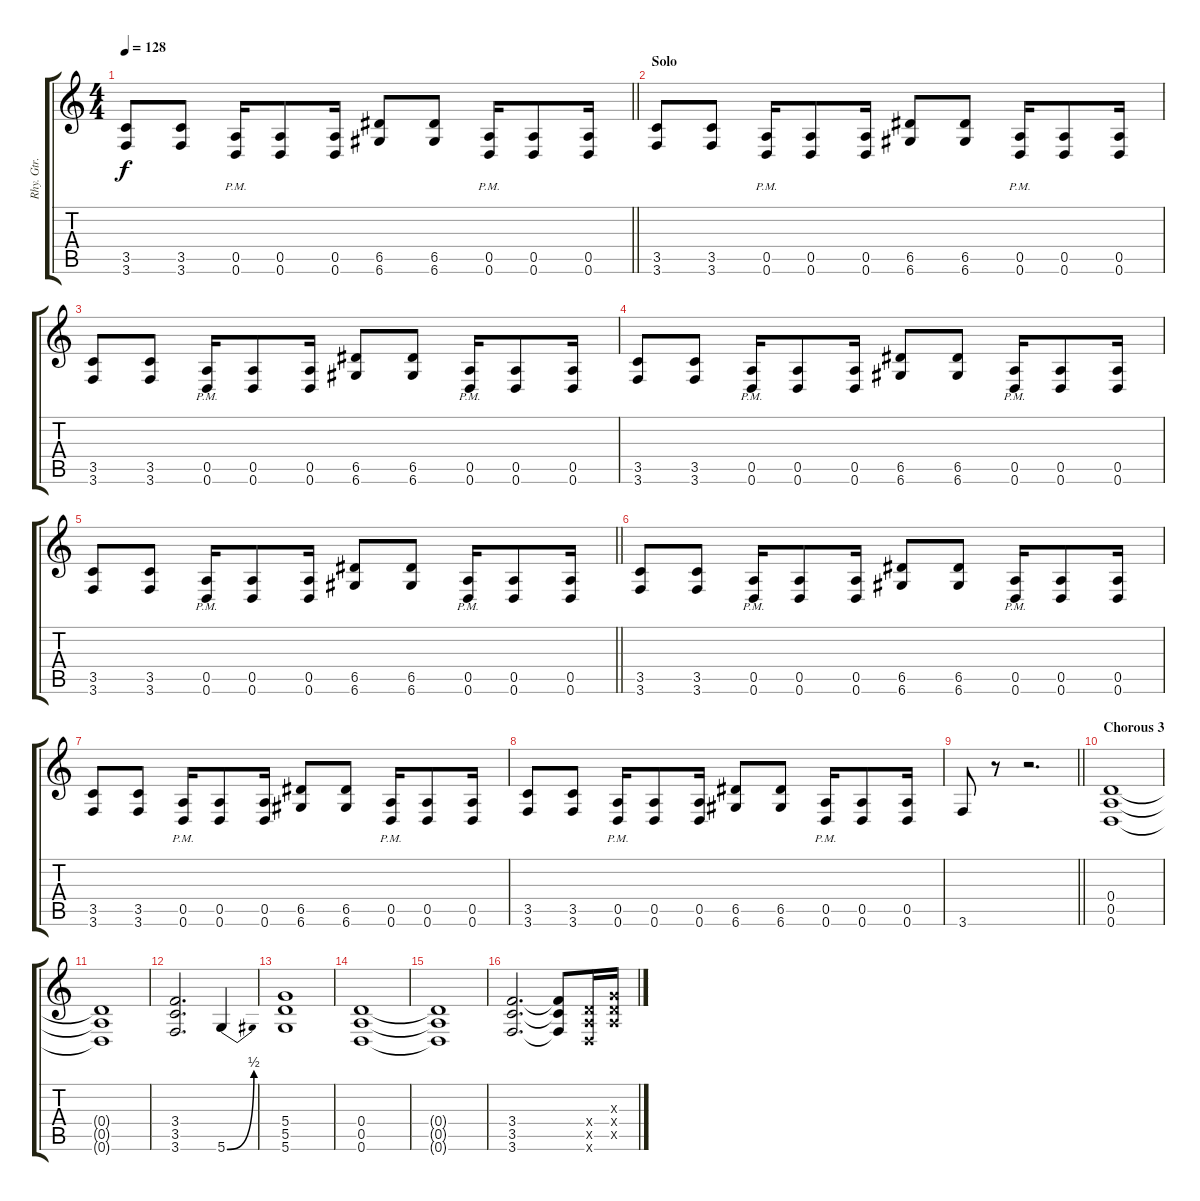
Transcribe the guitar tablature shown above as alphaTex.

\track ("Rhy. Gtr. 2" "Rhy. Gtr. ") {instrument distortionguitar}
\staff {score tabs}
\tuning (E4 B3 G3 D3 A2 D2) {hide}
\ts (4 4)
\tempo 128
\clef g2
\barLineRight lightlight
\ks c
(3.5 3.6).8{dy f} (3.5 3.6).8 (0.5{pm} 0.6{pm}).16 (0.5 0.6).8 (0.5 0.6).16 (6.5 6.6).8 (6.5 6.6).8 (0.5{pm} 0.6{pm}).16 (0.5 0.6).8 (0.5 0.6).16 |
\section ("" "Solo")
(3.5 3.6).8 (3.5 3.6).8 (0.5{pm} 0.6{pm}).16 (0.5 0.6).8 (0.5 0.6).16 (6.5 6.6).8 (6.5 6.6).8 (0.5{pm} 0.6{pm}).16 (0.5 0.6).8 (0.5 0.6).16 |
(3.5 3.6).8 (3.5 3.6).8 (0.5{pm} 0.6{pm}).16 (0.5 0.6).8 (0.5 0.6).16 (6.5 6.6).8 (6.5 6.6).8 (0.5{pm} 0.6{pm}).16 (0.5 0.6).8 (0.5 0.6).16 |
(3.5 3.6).8 (3.5 3.6).8 (0.5{pm} 0.6{pm}).16 (0.5 0.6).8 (0.5 0.6).16 (6.5 6.6).8 (6.5 6.6).8 (0.5{pm} 0.6{pm}).16 (0.5 0.6).8 (0.5 0.6).16 |
\barLineRight lightlight
(3.5 3.6).8 (3.5 3.6).8 (0.5{pm} 0.6{pm}).16 (0.5 0.6).8 (0.5 0.6).16 (6.5 6.6).8 (6.5 6.6).8 (0.5{pm} 0.6{pm}).16 (0.5 0.6).8 (0.5 0.6).16 |
(3.5 3.6).8 (3.5 3.6).8 (0.5{pm} 0.6{pm}).16 (0.5 0.6).8 (0.5 0.6).16 (6.5 6.6).8 (6.5 6.6).8 (0.5{pm} 0.6{pm}).16 (0.5 0.6).8 (0.5 0.6).16 |
(3.5 3.6).8 (3.5 3.6).8 (0.5{pm} 0.6{pm}).16 (0.5 0.6).8 (0.5 0.6).16 (6.5 6.6).8 (6.5 6.6).8 (0.5{pm} 0.6{pm}).16 (0.5 0.6).8 (0.5 0.6).16 |
(3.5 3.6).8 (3.5 3.6).8 (0.5{pm} 0.6{pm}).16 (0.5 0.6).8 (0.5 0.6).16 (6.5 6.6).8 (6.5 6.6).8 (0.5{pm} 0.6{pm}).16 (0.5 0.6).8 (0.5 0.6).16 |
\barLineRight lightlight
3.6.8 r.8 r.2{d} |
\section ("" "Chorous 3")
(0.4 0.5 0.6).1 |
(0.4{t} 0.5{t} 0.6{t}).1 |
(3.4 3.5 3.6).2{d} 5.6{be (bend 0 0 60 2)}.4 |
(5.4 5.5 5.6).1 |
(0.4 0.5 0.6).1 |
(0.4{t} 0.5{t} 0.6{t}).1 |
(3.4 3.5 3.6).2{d} (3.4{t} 3.5{t} 3.6{t}).8 (0.4{x} 0.5{x} 0.6{x}).16 (0.3{x} 0.4{x} 0.5{x}).16
